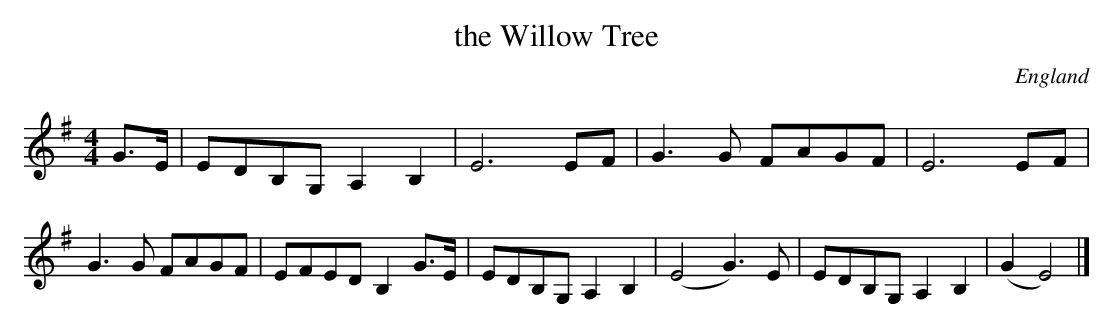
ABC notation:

X:1
T:the Willow Tree
M:4/4
O:England
K:E min
G>E|\
EDB,G, A,2B,2| E6 EF| G3G FAGF| E6 EF|
G3G FAGF| EFED B,2G>E| EDB,G, A,2B,2| (E4 G3)E|\
EDB,G, A,2B,2| (G2E4)|]
